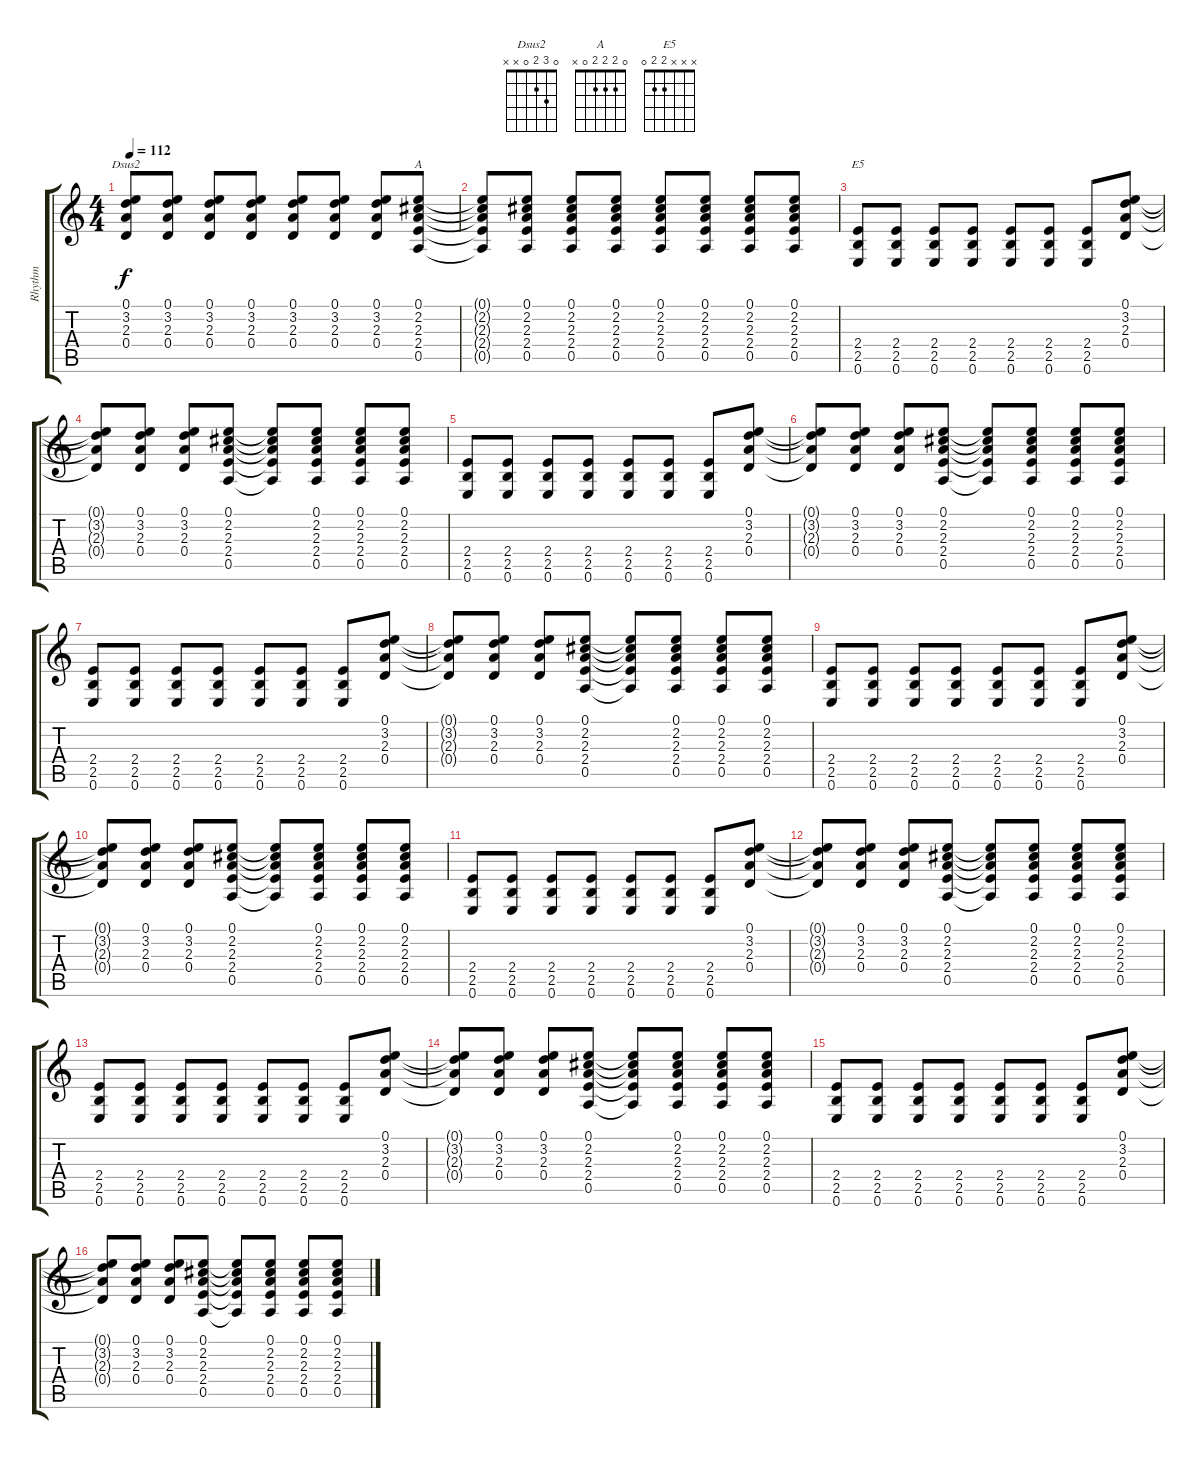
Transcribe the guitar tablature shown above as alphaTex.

\track ("Rhythm" "Rhythm") {instrument distortionguitar}
\staff {score tabs}
\tuning (E4 B3 G3 D3 A2 E2) {hide}
\chord ("Dsus2" 0 3 2 0 x x)
\chord ("A" 0 2 2 2 0 x)
\chord ("E5" x x x 2 2 0)
\ts (4 4)
\tempo 112
\clef g2
\ks c
(0.1 3.2 2.3 0.4).8{ch "Dsus2" dy f} (0.1 3.2 2.3 0.4).8 (0.1 3.2 2.3 0.4).8 (0.1 3.2 2.3 0.4).8 (0.1 3.2 2.3 0.4).8 (0.1 3.2 2.3 0.4).8 (0.1 3.2 2.3 0.4).8 (0.1 2.2 2.3 2.4 0.5).8{ch "A"} |
(0.1{t} 2.2{t} 2.3{t} 2.4{t} 0.5{t}).8 (0.1 2.2 2.3 2.4 0.5).8 (0.1 2.2 2.3 2.4 0.5).8 (0.1 2.2 2.3 2.4 0.5).8 (0.1 2.2 2.3 2.4 0.5).8 (0.1 2.2 2.3 2.4 0.5).8 (0.1 2.2 2.3 2.4 0.5).8 (0.1 2.2 2.3 2.4 0.5).8 |
(2.4 2.5 0.6).8{ch "E5"} (2.4 2.5 0.6).8 (2.4 2.5 0.6).8 (2.4 2.5 0.6).8 (2.4 2.5 0.6).8 (2.4 2.5 0.6).8 (2.4 2.5 0.6).8 (0.1 3.2 2.3 0.4).8 |
(0.1{t} 3.2{t} 2.3{t} 0.4{t}).8 (0.1 3.2 2.3 0.4).8 (0.1 3.2 2.3 0.4).8 (0.1 2.2 2.3 2.4 0.5).8 (0.1{t} 2.2{t} 2.3{t} 2.4{t} 0.5{t}).8 (0.1 2.2 2.3 2.4 0.5).8 (0.1 2.2 2.3 2.4 0.5).8 (0.1 2.2 2.3 2.4 0.5).8 |
(2.4 2.5 0.6).8 (2.4 2.5 0.6).8 (2.4 2.5 0.6).8 (2.4 2.5 0.6).8 (2.4 2.5 0.6).8 (2.4 2.5 0.6).8 (2.4 2.5 0.6).8 (0.1 3.2 2.3 0.4).8 |
(0.1{t} 3.2{t} 2.3{t} 0.4{t}).8 (0.1 3.2 2.3 0.4).8 (0.1 3.2 2.3 0.4).8 (0.1 2.2 2.3 2.4 0.5).8 (0.1{t} 2.2{t} 2.3{t} 2.4{t} 0.5{t}).8 (0.1 2.2 2.3 2.4 0.5).8 (0.1 2.2 2.3 2.4 0.5).8 (0.1 2.2 2.3 2.4 0.5).8 |
(2.4 2.5 0.6).8 (2.4 2.5 0.6).8 (2.4 2.5 0.6).8 (2.4 2.5 0.6).8 (2.4 2.5 0.6).8 (2.4 2.5 0.6).8 (2.4 2.5 0.6).8 (0.1 3.2 2.3 0.4).8 |
(0.1{t} 3.2{t} 2.3{t} 0.4{t}).8 (0.1 3.2 2.3 0.4).8 (0.1 3.2 2.3 0.4).8 (0.1 2.2 2.3 2.4 0.5).8 (0.1{t} 2.2{t} 2.3{t} 2.4{t} 0.5{t}).8 (0.1 2.2 2.3 2.4 0.5).8 (0.1 2.2 2.3 2.4 0.5).8 (0.1 2.2 2.3 2.4 0.5).8 |
(2.4 2.5 0.6).8 (2.4 2.5 0.6).8 (2.4 2.5 0.6).8 (2.4 2.5 0.6).8 (2.4 2.5 0.6).8 (2.4 2.5 0.6).8 (2.4 2.5 0.6).8 (0.1 3.2 2.3 0.4).8 |
(0.1{t} 3.2{t} 2.3{t} 0.4{t}).8 (0.1 3.2 2.3 0.4).8 (0.1 3.2 2.3 0.4).8 (0.1 2.2 2.3 2.4 0.5).8 (0.1{t} 2.2{t} 2.3{t} 2.4{t} 0.5{t}).8 (0.1 2.2 2.3 2.4 0.5).8 (0.1 2.2 2.3 2.4 0.5).8 (0.1 2.2 2.3 2.4 0.5).8 |
(2.4 2.5 0.6).8 (2.4 2.5 0.6).8 (2.4 2.5 0.6).8 (2.4 2.5 0.6).8 (2.4 2.5 0.6).8 (2.4 2.5 0.6).8 (2.4 2.5 0.6).8 (0.1 3.2 2.3 0.4).8 |
(0.1{t} 3.2{t} 2.3{t} 0.4{t}).8 (0.1 3.2 2.3 0.4).8 (0.1 3.2 2.3 0.4).8 (0.1 2.2 2.3 2.4 0.5).8 (0.1{t} 2.2{t} 2.3{t} 2.4{t} 0.5{t}).8 (0.1 2.2 2.3 2.4 0.5).8 (0.1 2.2 2.3 2.4 0.5).8 (0.1 2.2 2.3 2.4 0.5).8 |
(2.4 2.5 0.6).8 (2.4 2.5 0.6).8 (2.4 2.5 0.6).8 (2.4 2.5 0.6).8 (2.4 2.5 0.6).8 (2.4 2.5 0.6).8 (2.4 2.5 0.6).8 (0.1 3.2 2.3 0.4).8 |
(0.1{t} 3.2{t} 2.3{t} 0.4{t}).8 (0.1 3.2 2.3 0.4).8 (0.1 3.2 2.3 0.4).8 (0.1 2.2 2.3 2.4 0.5).8 (0.1{t} 2.2{t} 2.3{t} 2.4{t} 0.5{t}).8 (0.1 2.2 2.3 2.4 0.5).8 (0.1 2.2 2.3 2.4 0.5).8 (0.1 2.2 2.3 2.4 0.5).8 |
(2.4 2.5 0.6).8 (2.4 2.5 0.6).8 (2.4 2.5 0.6).8 (2.4 2.5 0.6).8 (2.4 2.5 0.6).8 (2.4 2.5 0.6).8 (2.4 2.5 0.6).8 (0.1 3.2 2.3 0.4).8 |
(0.1{t} 3.2{t} 2.3{t} 0.4{t}).8 (0.1 3.2 2.3 0.4).8 (0.1 3.2 2.3 0.4).8 (0.1 2.2 2.3 2.4 0.5).8 (0.1{t} 2.2{t} 2.3{t} 2.4{t} 0.5{t}).8 (0.1 2.2 2.3 2.4 0.5).8 (0.1 2.2 2.3 2.4 0.5).8 (0.1 2.2 2.3 2.4 0.5).8
